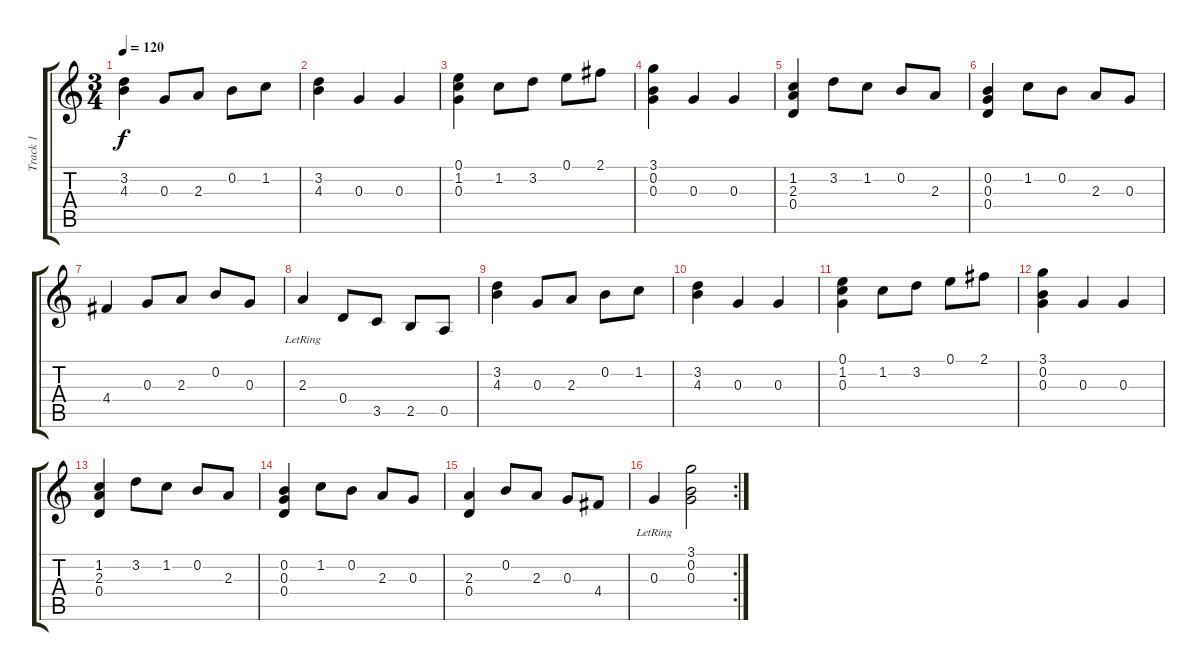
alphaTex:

\track ("Track 1" "Track 1") {instrument acousticguitarsteel}
\staff {score tabs}
\tuning (E4 B3 G3 D3 A2 E2) {hide}
\ts (3 4)
\tempo 120
\clef g2
\ks c
(3.2 4.3).4{dy f instrument acousticguitarsteel} 0.3.8 2.3.8 0.2.8 1.2.8 |
(3.2 4.3).4 0.3.4 0.3.4 |
(0.1 1.2 0.3).4 1.2.8 3.2.8 0.1.8 2.1.8 |
(3.1 0.2 0.3).4 0.3.4 0.3.4 |
(1.2 2.3 0.4).4 3.2.8 1.2.8 0.2.8 2.3.8 |
(0.2 0.3 0.4).4 1.2.8 0.2.8 2.3.8 0.3.8 |
4.4.4 0.3.8 2.3.8 0.2.8 0.3.8 |
2.3{lr}.4 0.4.8 3.5.8 2.5.8 0.5.8 |
(3.2 4.3).4 0.3.8 2.3.8 0.2.8 1.2.8 |
(3.2 4.3).4 0.3.4 0.3.4 |
(0.1 1.2 0.3).4 1.2.8 3.2.8 0.1.8 2.1.8 |
(3.1 0.2 0.3).4 0.3.4 0.3.4 |
(1.2 2.3 0.4).4 3.2.8 1.2.8 0.2.8 2.3.8 |
(0.2 0.3 0.4).4 1.2.8 0.2.8 2.3.8 0.3.8 |
(2.3 0.4).4 0.2.8 2.3.8 0.3.8 4.4.8 |
\rc 2
0.3{lr}.4 (3.1 0.2 0.3).2
